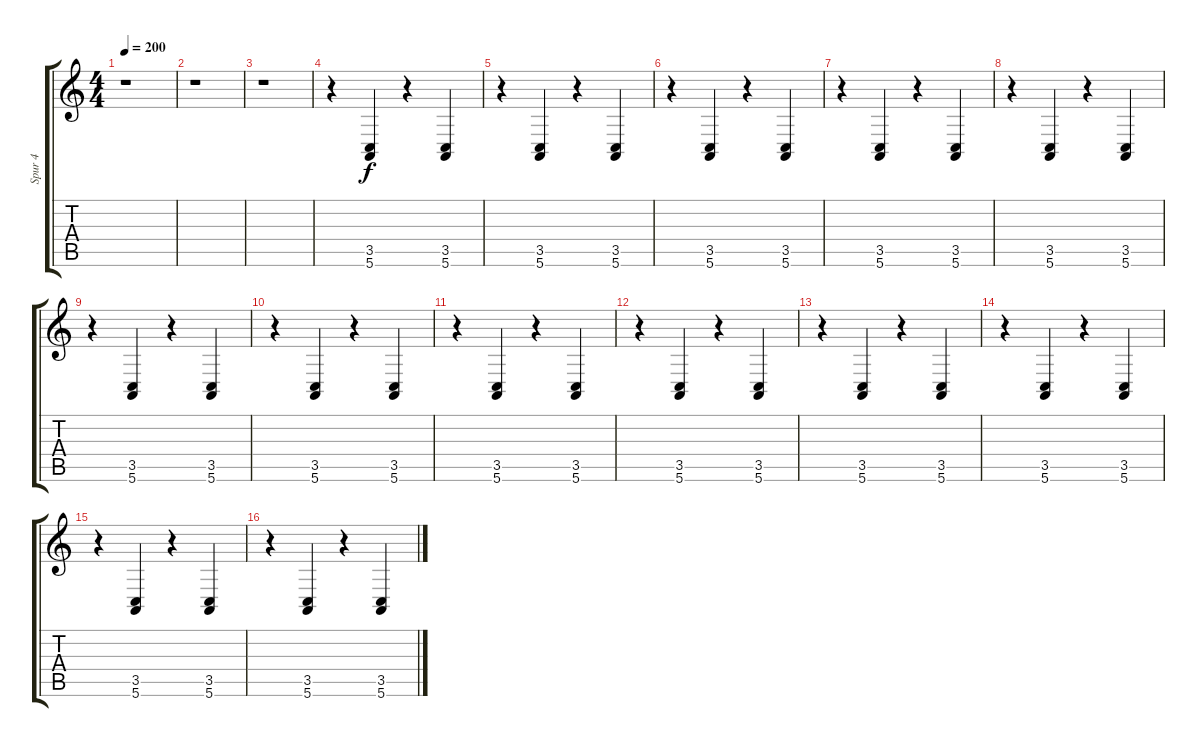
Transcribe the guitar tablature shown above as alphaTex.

\track ("Spur 4" "Spur 4") {instrument clavinet}
\staff {score tabs}
\tuning (E4 B3 G3 D3 A2 E2) {hide}
\ts (4 4)
\tempo 200
\clef g2
\ks c
r.1{dy f instrument clavinet} |
r.1 |
r.1 |
r.4 (3.5 5.6).4 r.4 (3.5 5.6).4 |
r.4 (3.5 5.6).4 r.4 (3.5 5.6).4 |
r.4 (3.5 5.6).4 r.4 (3.5 5.6).4 |
r.4 (3.5 5.6).4 r.4 (3.5 5.6).4 |
r.4 (3.5 5.6).4 r.4 (3.5 5.6).4 |
r.4 (3.5 5.6).4 r.4 (3.5 5.6).4 |
r.4 (3.5 5.6).4 r.4 (3.5 5.6).4 |
r.4 (3.5 5.6).4 r.4 (3.5 5.6).4 |
r.4 (3.5 5.6).4 r.4 (3.5 5.6).4 |
r.4 (3.5 5.6).4 r.4 (3.5 5.6).4 |
r.4 (3.5 5.6).4 r.4 (3.5 5.6).4 |
r.4 (3.5 5.6).4 r.4 (3.5 5.6).4 |
r.4 (3.5 5.6).4 r.4 (3.5 5.6).4
